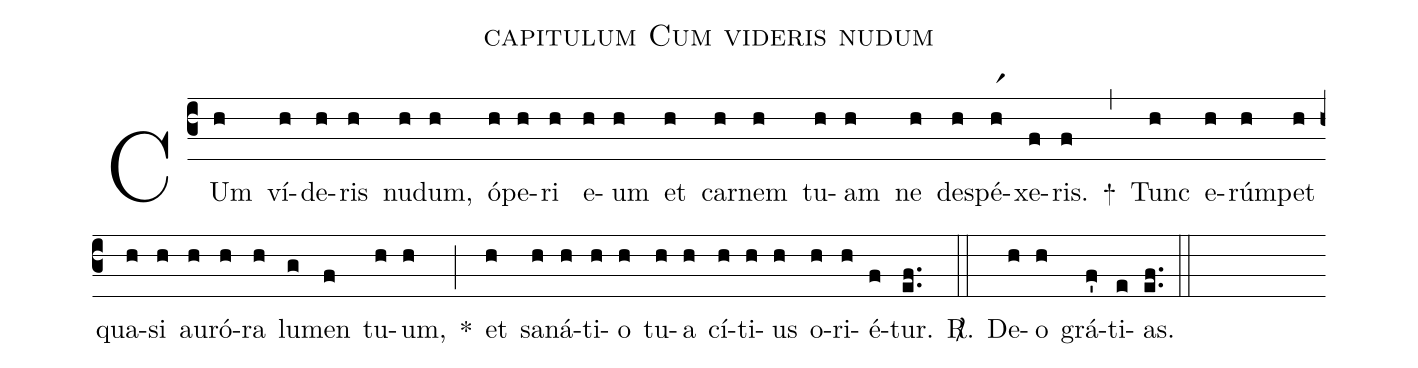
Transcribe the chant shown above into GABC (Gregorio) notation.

name: capitulum Cum videris nudum;
%%
(c3)
CUm(h) ví(h)de(h)ris(h) nu(h)dum,(h) ó(h)pe(h)ri(h) e(h)um(h) et(h) car(h)nem(h) tu(h)am(h) ne(h) de(h)spé(hr1)xe(f)ris.(f) +(,)
Tunc(h) e(h)rúm(h)pet(h) qua(h)si(h) au(h)ró(h)ra(h) lu(g)men(f) tu(h)um,(h) *(;)
et(h) sa(h)ná(h)ti(h)o(h) tu(h)a(h) cí(h)ti(h)us(h) o(h)ri(h)é(f)tur.(ef..) <sp>R/</sp>.(::)
De(h)o(h) grá(f')ti(e)as.(e.f.) (::)
